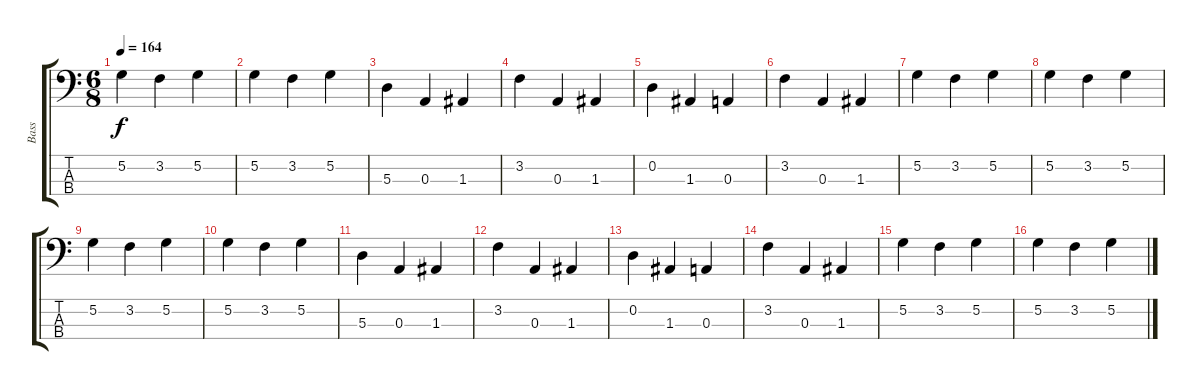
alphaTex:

\track ("Bass" "Bass") {instrument electricbasspick}
\staff {score tabs}
\tuning (G2 D2 A1 D1) {hide}
\ts (6 8)
\tempo 164
\clef f4
\ks c
5.2.4{dy f} 3.2.4 5.2.4 |
5.2.4 3.2.4 5.2.4 |
5.3.4 0.3.4 1.3.4 |
3.2.4 0.3.4 1.3.4 |
0.2.4 1.3.4 0.3.4 |
3.2.4 0.3.4 1.3.4 |
5.2.4 3.2.4 5.2.4 |
5.2.4 3.2.4 5.2.4 |
5.2.4 3.2.4 5.2.4 |
5.2.4 3.2.4 5.2.4 |
5.3.4 0.3.4 1.3.4 |
3.2.4 0.3.4 1.3.4 |
0.2.4 1.3.4 0.3.4 |
3.2.4 0.3.4 1.3.4 |
5.2.4 3.2.4 5.2.4 |
5.2.4 3.2.4 5.2.4
